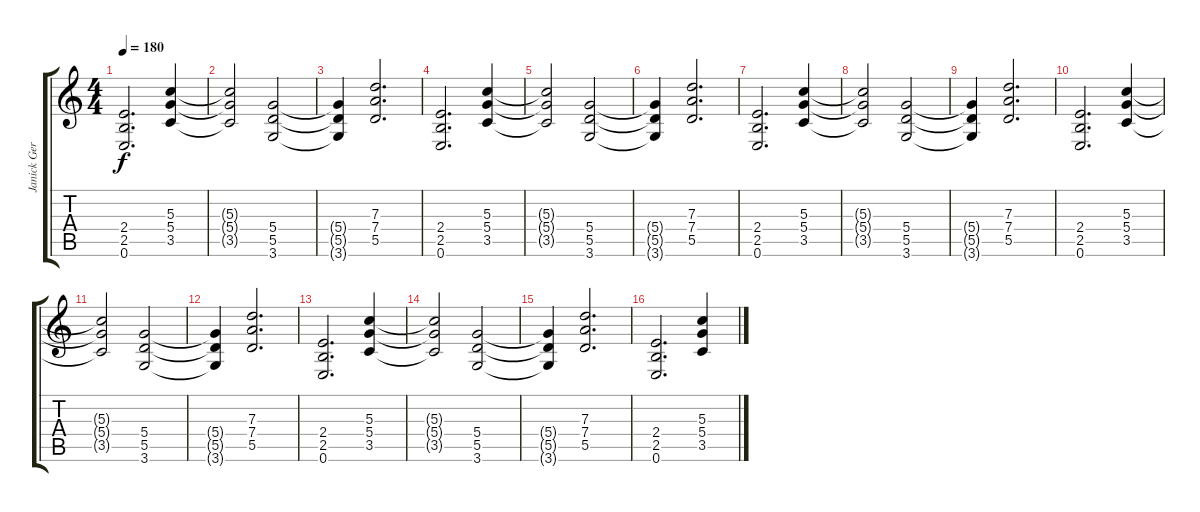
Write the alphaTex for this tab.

\track ("Janick Gers" "Janick Ger") {instrument electricguitarjazz}
\staff {score tabs}
\tuning (E4 B3 G3 D3 A2 E2) {hide}
\ts (4 4)
\tempo 180
\clef g2
\ks c
(2.4 2.5 0.6).2{d dy f} (5.3 5.4 3.5).4 |
(5.3{t} 5.4{t} 3.5{t}).2 (5.4 5.5 3.6).2 |
(5.4{t} 5.5{t} 3.6{t}).4 (7.3 7.4 5.5).2{d} |
(2.4 2.5 0.6).2{d} (5.3 5.4 3.5).4 |
(5.3{t} 5.4{t} 3.5{t}).2 (5.4 5.5 3.6).2 |
(5.4{t} 5.5{t} 3.6{t}).4 (7.3 7.4 5.5).2{d} |
(2.4 2.5 0.6).2{d} (5.3 5.4 3.5).4 |
(5.3{t} 5.4{t} 3.5{t}).2 (5.4 5.5 3.6).2 |
(5.4{t} 5.5{t} 3.6{t}).4 (7.3 7.4 5.5).2{d} |
(2.4 2.5 0.6).2{d} (5.3 5.4 3.5).4 |
(5.3{t} 5.4{t} 3.5{t}).2 (5.4 5.5 3.6).2 |
(5.4{t} 5.5{t} 3.6{t}).4 (7.3 7.4 5.5).2{d} |
(2.4 2.5 0.6).2{d} (5.3 5.4 3.5).4 |
(5.3{t} 5.4{t} 3.5{t}).2 (5.4 5.5 3.6).2 |
(5.4{t} 5.5{t} 3.6{t}).4 (7.3 7.4 5.5).2{d} |
(2.4 2.5 0.6).2{d} (5.3 5.4 3.5).4
